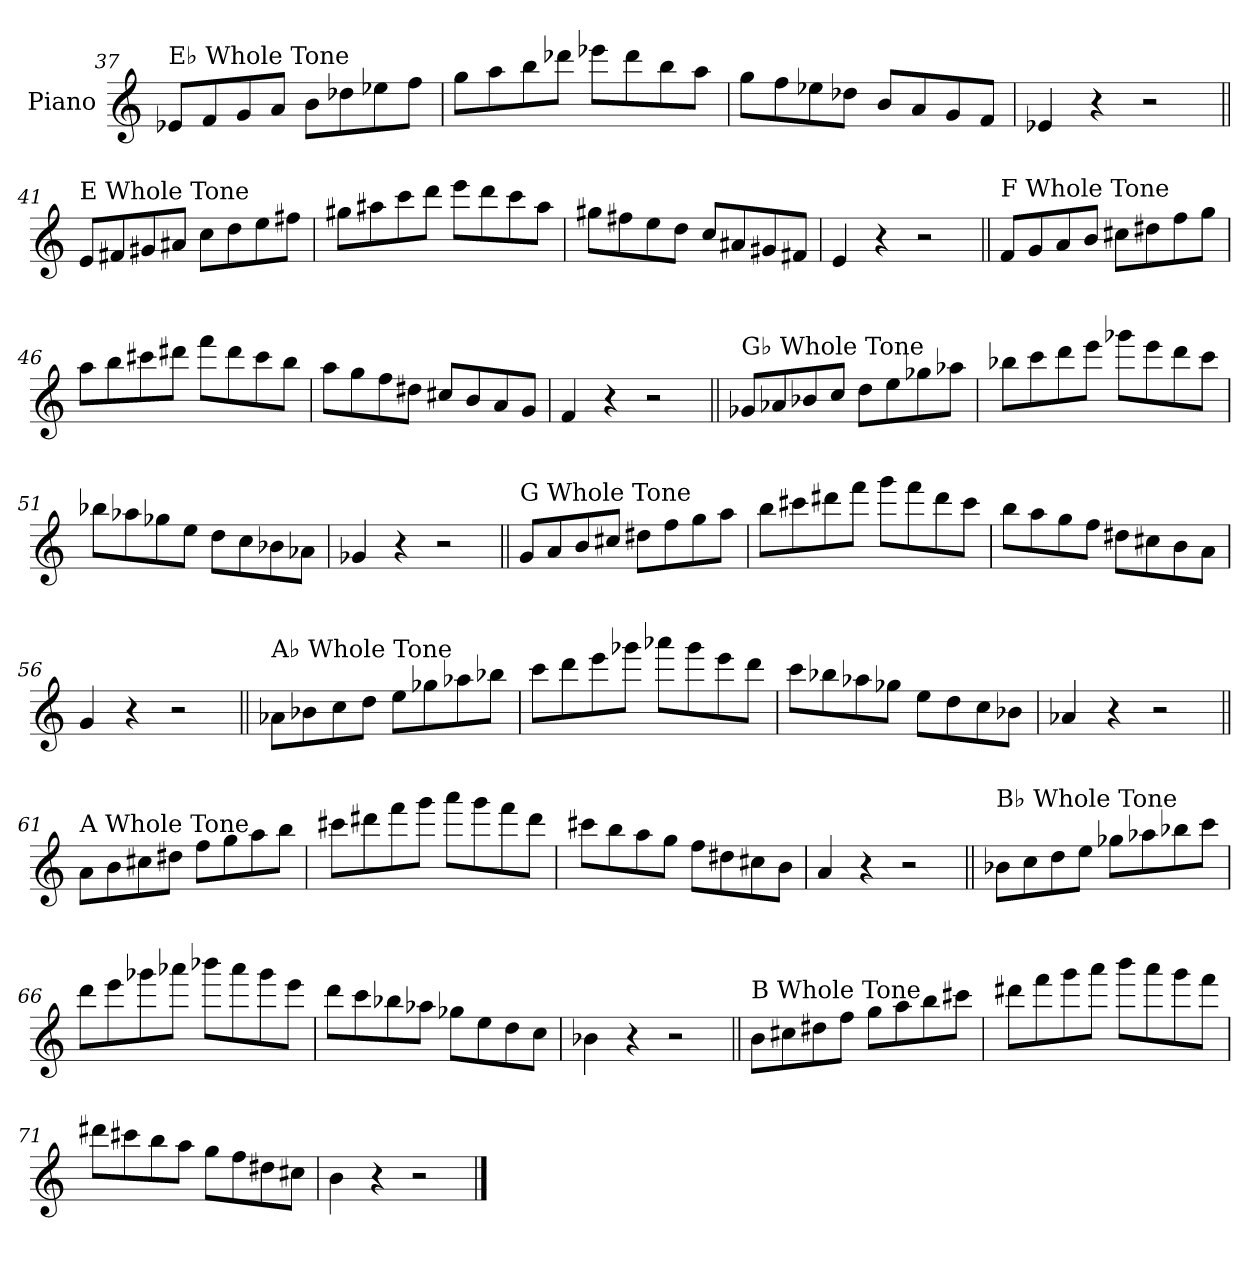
**kern
*part1
*staff1
*I"Piano
*I'Pno.
!!LO:LB:g=z
*clefG2
*k[]
=37
!LO:TX:a:t=E♭ Whole Tone
8e-X/L
8f/
8g/
8a/J
8b\L
8dd-X\
8ee-X\
8ff\J
=38
8gg\L
8aa\
8bb\
8ddd-X\J
8eee-X\L
8ddd-\
8bb\
8aa\J
=39
8gg\L
8ff\
8ee-X\
8dd-X\J
8b/L
8a/
8g/
8f/J
=40
4e-X/
4r
2r
!!LO:LB:g=z
=41||
!LO:TX:a:t=E Whole Tone
8e/L
8f#X/
8g#X/
8a#X/J
8cc\L
8dd\
8ee\
8ff#X\J
=42
8gg#X\L
8aa#X\
8ccc\
8ddd\J
8eee\L
8ddd\
8ccc\
8aa#\J
=43
8gg#X\L
8ff#X\
8ee\
8dd\J
8cc/L
8a#X/
8g#X/
8f#X/J
=44
4e/
4r
2r
!!LO:LB:g=z
=45||
!LO:TX:a:t=F Whole Tone
8f/L
8g/
8a/
8b/J
8cc#X\L
8dd#X\
8ff\
8gg\J
=46
8aa\L
8bb\
8ccc#X\
8ddd#X\J
8fff\L
8ddd#\
8ccc#\
8bb\J
=47
8aa\L
8gg\
8ff\
8dd#X\J
8cc#X/L
8b/
8a/
8g/J
=48
4f/
4r
2r
!!LO:PB:g=z
=49||
!LO:TX:a:t=G♭ Whole Tone
8g-X/L
8a-X/
8b-X/
8cc/J
8dd\L
8ee\
8gg-X\
8aa-X\J
=50
8bb-X\L
8ccc\
8ddd\
8eee\J
8ggg-X\L
8eee\
8ddd\
8ccc\J
=51
8bb-X\L
8aa-X\
8gg-X\
8ee\J
8dd\L
8cc\
8b-X\
8a-X\J
=52
4g-X/
4r
2r
!!LO:LB:g=z
=53||
!LO:TX:a:t=G Whole Tone
8g/L
8a/
8b/
8cc#X/J
8dd#X\L
8ff\
8gg\
8aa\J
=54
8bb\L
8ccc#X\
8ddd#X\
8fff\J
8ggg\L
8fff\
8ddd#\
8ccc#\J
=55
8bb\L
8aa\
8gg\
8ff\J
8dd#X\L
8cc#X\
8b\
8a\J
=56
4g/
4r
2r
!!LO:LB:g=z
=57||
!LO:TX:a:t=A♭ Whole Tone
8a-X\L
8b-X\
8cc\
8dd\J
8ee\L
8gg-X\
8aa-X\
8bb-X\J
=58
8ccc\L
8ddd\
8eee\
8ggg-X\J
8aaa-X\L
8ggg-\
8eee\
8ddd\J
=59
8ccc\L
8bb-X\
8aa-X\
8gg-X\J
8ee\L
8dd\
8cc\
8b-X\J
=60
4a-X/
4r
2r
!!LO:LB:g=z
=61||
!LO:TX:a:t=A Whole Tone
8a\L
8b\
8cc#X\
8dd#X\J
8ff\L
8gg\
8aa\
8bb\J
=62
8ccc#X\L
8ddd#X\
8fff\
8ggg\J
8aaa\L
8ggg\
8fff\
8ddd#\J
=63
8ccc#X\L
8bb\
8aa\
8gg\J
8ff\L
8dd#X\
8cc#X\
8b\J
=64
4a/
4r
2r
!!LO:LB:g=z
=65||
!LO:TX:a:t=B♭ Whole Tone
8b-X\L
8cc\
8dd\
8ee\J
8gg-X\L
8aa-X\
8bb-X\
8ccc\J
=66
8ddd\L
8eee\
8ggg-X\
8aaa-X\J
8bbb-X\L
8aaa-\
8ggg-\
8eee\J
=67
8ddd\L
8ccc\
8bb-X\
8aa-X\J
8gg-X\L
8ee\
8dd\
8cc\J
=68
4b-X\
4r
2r
!!LO:LB:g=z
=69||
!LO:TX:a:t=B Whole Tone
8b\L
8cc#X\
8dd#X\
8ff\J
8gg\L
8aa\
8bb\
8ccc#X\J
=70
8ddd#X\L
8fff\
8ggg\
8aaa\J
8bbb\L
8aaa\
8ggg\
8fff\J
=71
8ddd#X\L
8ccc#X\
8bb\
8aa\J
8gg\L
8ff\
8dd#X\
8cc#X\J
=72
4b\
4r
2r
==
*-
